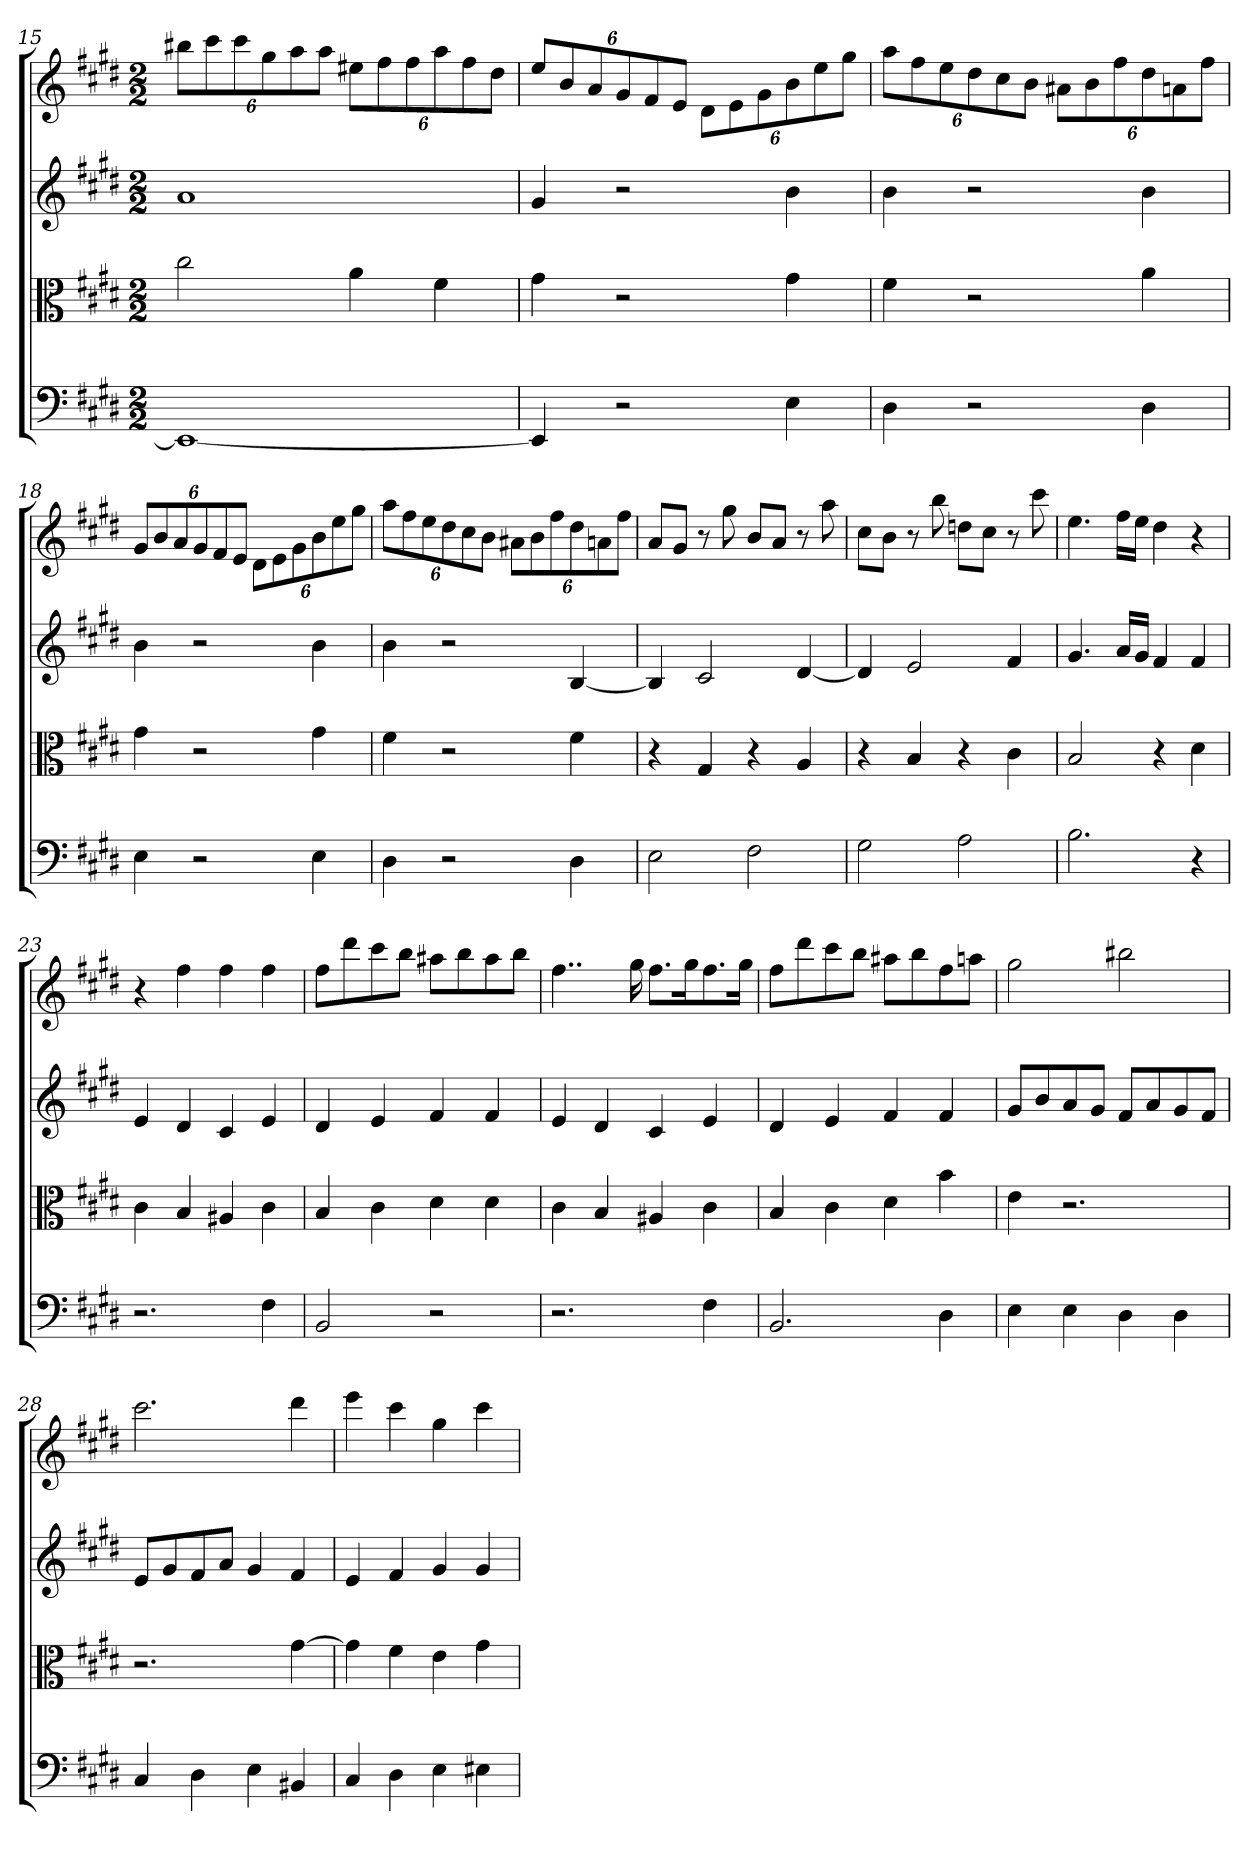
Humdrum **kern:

**kern	**kern	**kern	**kern
*part4	*part3	*part2	*part1
*staff4	*staff3	*staff2	*staff1
*clefF4	*clefC3	*	*
*k[f#c#g#d#]	*k[f#c#g#d#]	*k[f#c#g#d#]	*k[f#c#g#d#]
*E:	*E:	*E:	*E:
*M2/2	*M2/2	*M2/2	*M2/2
=15	=15	=15	=15
1EE_	2cc#	1a	12bb#XL
.	.	.	12ccc#
.	.	.	12ccc#
.	.	.	12gg#
.	.	.	12aa
.	.	.	12aaJ
.	4a	.	12ee#XL
.	.	.	12ff#
.	.	.	12ff#
.	4f#	.	12aa
.	.	.	12ff#
.	.	.	12dd#J
=16	=16	=16	=16
4EE]	4g#	4g#	12eeL
.	.	.	12b
.	.	.	12a
2r	2r	2r	12g#
.	.	.	12f#
.	.	.	12eJ
.	.	.	12d#L
.	.	.	12e
.	.	.	12g#
4E	4g#	4b	12b
.	.	.	12ee
.	.	.	12gg#J
=17	=17	=17	=17
4D#	4f#	4b	12aaL
.	.	.	12ff#
.	.	.	12ee
2r	2r	2r	12dd#
.	.	.	12cc#
.	.	.	12bJ
.	.	.	12a#XL
.	.	.	12b
.	.	.	12ff#
4D#	4a	4b	12dd#
.	.	.	12an
.	.	.	12ff#J
=18	=18	=18	=18
4E	4g#	4b	12g#L
.	.	.	12b
.	.	.	12a
2r	2r	2r	12g#
.	.	.	12f#
.	.	.	12eJ
.	.	.	12d#L
.	.	.	12e
.	.	.	12g#
4E	4g#	4b	12b
.	.	.	12ee
.	.	.	12gg#J
=19	=19	=19	=19
4D#	4f#	4b	12aaL
.	.	.	12ff#
.	.	.	12ee
2r	2r	2r	12dd#
.	.	.	12cc#
.	.	.	12bJ
.	.	.	12a#XL
.	.	.	12b
.	.	.	12ff#
4D#	4f#	[4B	12dd#
.	.	.	12an
.	.	.	12ff#J
=20	=20	=20	=20
2E	4r	4B]	8aL
.	.	.	8g#J
.	4G#	2c#	8r
.	.	.	8gg#
2F#	4r	.	8bL
.	.	.	8aJ
.	4A	[4d#	8r
.	.	.	8aa
=21	=21	=21	=21
2G#	4r	4d#]	8cc#L
.	.	.	8bJ
.	4B	2e	8r
.	.	.	8bb
2A	4r	.	8ddnL
.	.	.	8cc#J
.	4c#	4f#	8r
.	.	.	8ccc#
=22	=22	=22	=22
2.B	2B	4.g#	4.ee
.	.	16aLL	16ff#LL
.	.	16g#JJ	16eeJJ
.	4r	4f#	4dd#
4r	4d#	4f#	4r
=23	=23	=23	=23
2.r	4c#	4e	4r
.	4B	4d#	4ff#
.	4A#X	4c#	4ff#
4F#	4c#	4e	4ff#
=24	=24	=24	=24
2BB	4B	4d#	8ff#L
.	.	.	8ddd#
.	4c#	4e	8ccc#
.	.	.	8bbJ
2r	4d#	4f#	8aa#XL
.	.	.	8bb
.	4d#	4f#	8aa#
.	.	.	8bbJ
=25	=25	=25	=25
2.r	4c#	4e	4..ff#
.	4B	4d#	.
.	.	.	16gg#
.	4A#X	4c#	8.ff#L
.	.	.	16gg#K
4F#	4c#	4e	8.ff#
.	.	.	16gg#Jk
=26	=26	=26	=26
2.BB	4B	4d#	8ff#L
.	.	.	8ddd#
.	4c#	4e	8ccc#
.	.	.	8bbJ
.	4d#	4f#	8aa#XL
.	.	.	8bb
4D#	4b	4f#	8ff#
.	.	.	8aanJ
=27	=27	=27	=27
4E	4e	8g#L	2gg#
.	.	8b	.
4E	2.r	8a	.
.	.	8g#J	.
4D#	.	8f#L	2bb#X
.	.	8a	.
4D#	.	8g#	.
.	.	8f#J	.
=28	=28	=28	=28
4C#	2.r	8eL	2.ccc#
.	.	8g#	.
4D#	.	8f#	.
.	.	8aJ	.
4E	.	4g#	.
4BB#X	[4g#	4f#	4ddd#
=29	=29	=29	=29
4C#	4g#]	4e	4eee
4D#	4f#	4f#	4ccc#
4E	4e	4g#	4gg#
4E#X	4g#	4g#	4ccc#
=	=	=	=
*-	*-	*-	*-
